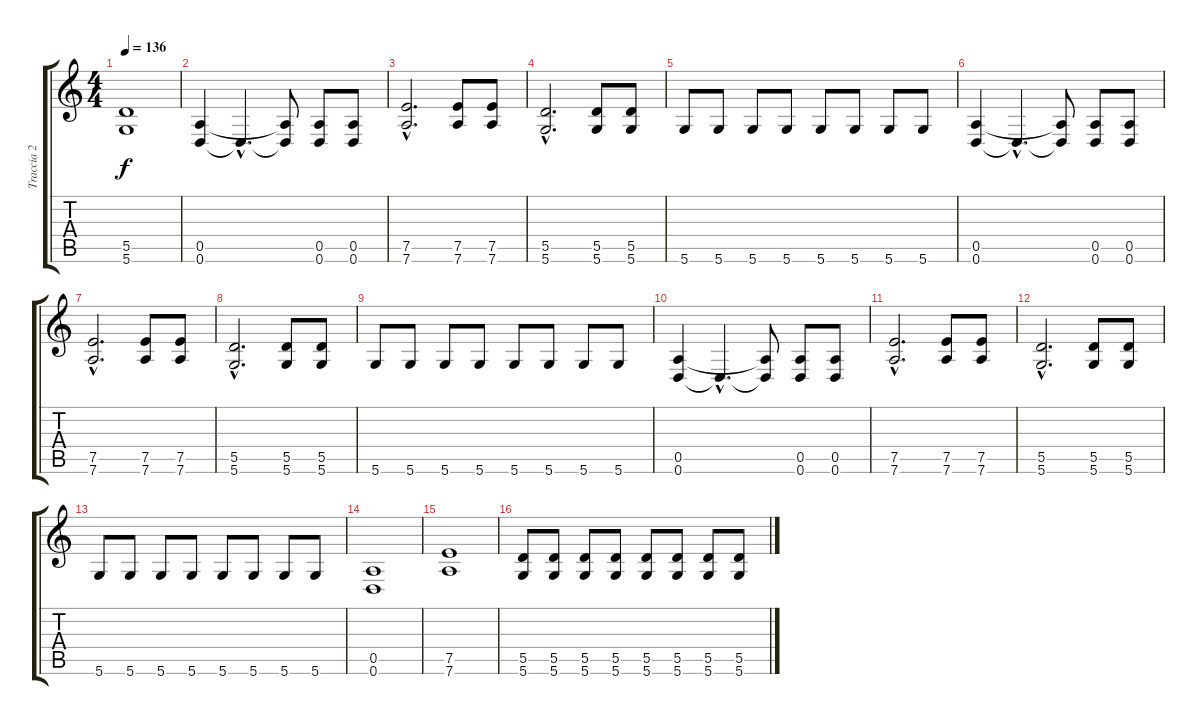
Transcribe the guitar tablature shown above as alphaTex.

\track ("Traccia 2" "Traccia 2") {instrument electricguitarmuted}
\staff {score tabs}
\tuning (E4 B3 G3 D3 A2 D2) {hide}
\ts (4 4)
\tempo 136
\clef g2
\ks c
(5.5 5.6).1{dy f} |
(0.5 0.6).4 0.6{hac t}.4{d} (0.5{t} 0.6{t}).8 (0.5 0.6).8 (0.5 0.6).8 |
(7.5{hac} 7.6{hac}).2{d} (7.5 7.6).8 (7.5 7.6).8 |
(5.5{hac} 5.6{hac}).2{d} (5.5 5.6).8 (5.5 5.6).8 |
5.6.8 5.6.8 5.6.8 5.6.8 5.6.8 5.6.8 5.6.8 5.6.8 |
(0.5 0.6).4 0.6{hac t}.4{d} (0.5{t} 0.6{t}).8 (0.5 0.6).8 (0.5 0.6).8 |
(7.5{hac} 7.6{hac}).2{d} (7.5 7.6).8 (7.5 7.6).8 |
(5.5{hac} 5.6{hac}).2{d} (5.5 5.6).8 (5.5 5.6).8 |
5.6.8 5.6.8 5.6.8 5.6.8 5.6.8 5.6.8 5.6.8 5.6.8 |
(0.5 0.6).4 0.6{hac t}.4{d} (0.5{t} 0.6{t}).8 (0.5 0.6).8 (0.5 0.6).8 |
(7.5{hac} 7.6{hac}).2{d} (7.5 7.6).8 (7.5 7.6).8 |
(5.5{hac} 5.6{hac}).2{d} (5.5 5.6).8 (5.5 5.6).8 |
5.6.8 5.6.8 5.6.8 5.6.8 5.6.8 5.6.8 5.6.8 5.6.8 |
(0.5 0.6).1 |
(7.5 7.6).1 |
(5.5 5.6).8{volume 16} (5.5 5.6).8 (5.5 5.6).8 (5.5 5.6).8 (5.5 5.6).8 (5.5 5.6).8 (5.5 5.6).8 (5.5 5.6).8
